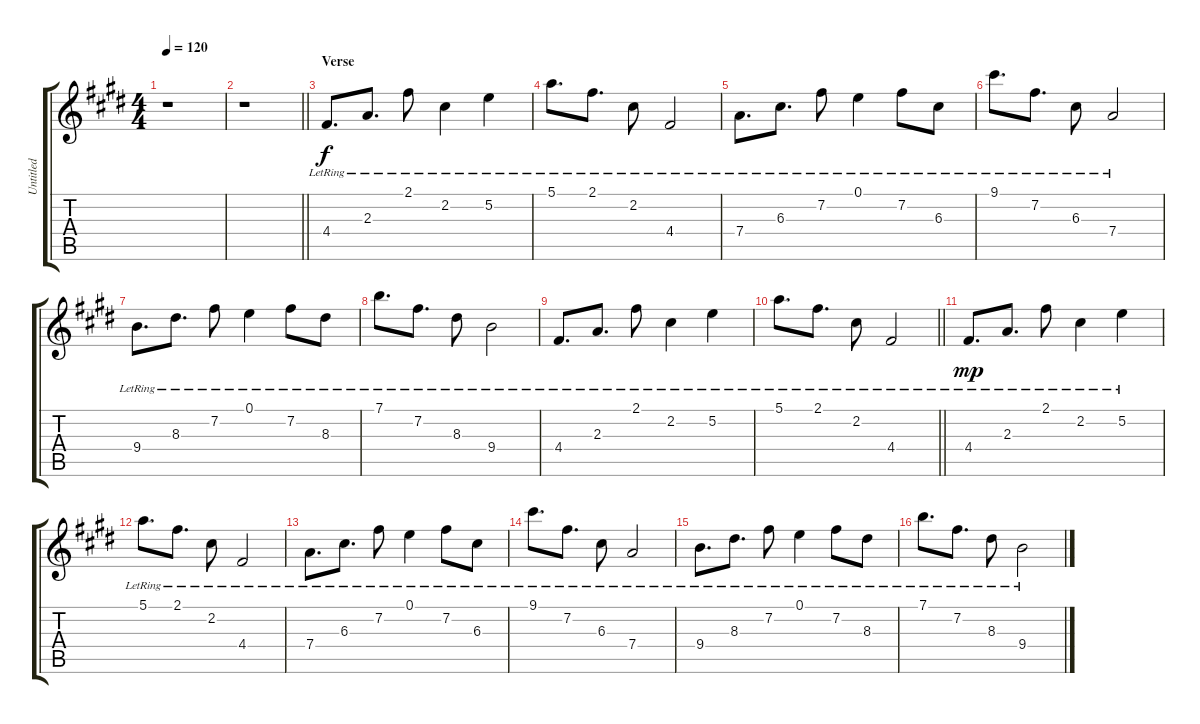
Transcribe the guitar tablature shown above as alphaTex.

\track ("Untitled" "Untitled") {instrument electricguitarclean}
\staff {score tabs}
\tuning (E4 B3 G3 D3 A2 E2) {hide}
\ts (4 4)
\tempo 120
\clef g2
\ks e
r.1{dy f instrument electricguitarclean} |
\barLineRight lightlight
r.1 |
\section ("" "Verse")
4.4{lr}.8{d} 2.3{lr}.8{d} 2.1{lr}.8 2.2{lr}.4 5.2{lr}.4 |
5.1{lr}.8{d} 2.1{lr}.8{d} 2.2{lr}.8 4.4{lr}.2 |
7.4{lr}.8{d} 6.3{lr}.8{d} 7.2{lr}.8 0.1{lr}.4 7.2{lr}.8 6.3{lr}.8 |
9.1{lr}.8{d} 7.2{lr}.8{d} 6.3{lr}.8 7.4{lr}.2 |
9.4{lr}.8{d} 8.3{lr}.8{d} 7.2{lr}.8 0.1{lr}.4 7.2{lr}.8 8.3{lr}.8 |
7.1{lr}.8{d} 7.2{lr}.8{d} 8.3{lr}.8 9.4{lr}.2 |
4.4{lr}.8{d} 2.3{lr}.8{d} 2.1{lr}.8 2.2{lr}.4 5.2{lr}.4 |
\barLineRight lightlight
5.1{lr}.8{d} 2.1{lr}.8{d} 2.2{lr}.8 4.4{lr}.2 |
4.4{lr}.8{d dy mp} 2.3{lr}.8{d} 2.1{lr}.8 2.2{lr}.4 5.2{lr}.4 |
5.1{lr}.8{d} 2.1{lr}.8{d} 2.2{lr}.8 4.4{lr}.2 |
7.4{lr}.8{d} 6.3{lr}.8{d} 7.2{lr}.8 0.1{lr}.4 7.2{lr}.8 6.3{lr}.8 |
9.1{lr}.8{d} 7.2{lr}.8{d} 6.3{lr}.8 7.4{lr}.2 |
9.4{lr}.8{d} 8.3{lr}.8{d} 7.2{lr}.8 0.1{lr}.4 7.2{lr}.8 8.3{lr}.8 |
7.1{lr}.8{d} 7.2{lr}.8{d} 8.3{lr}.8 9.4{lr}.2
